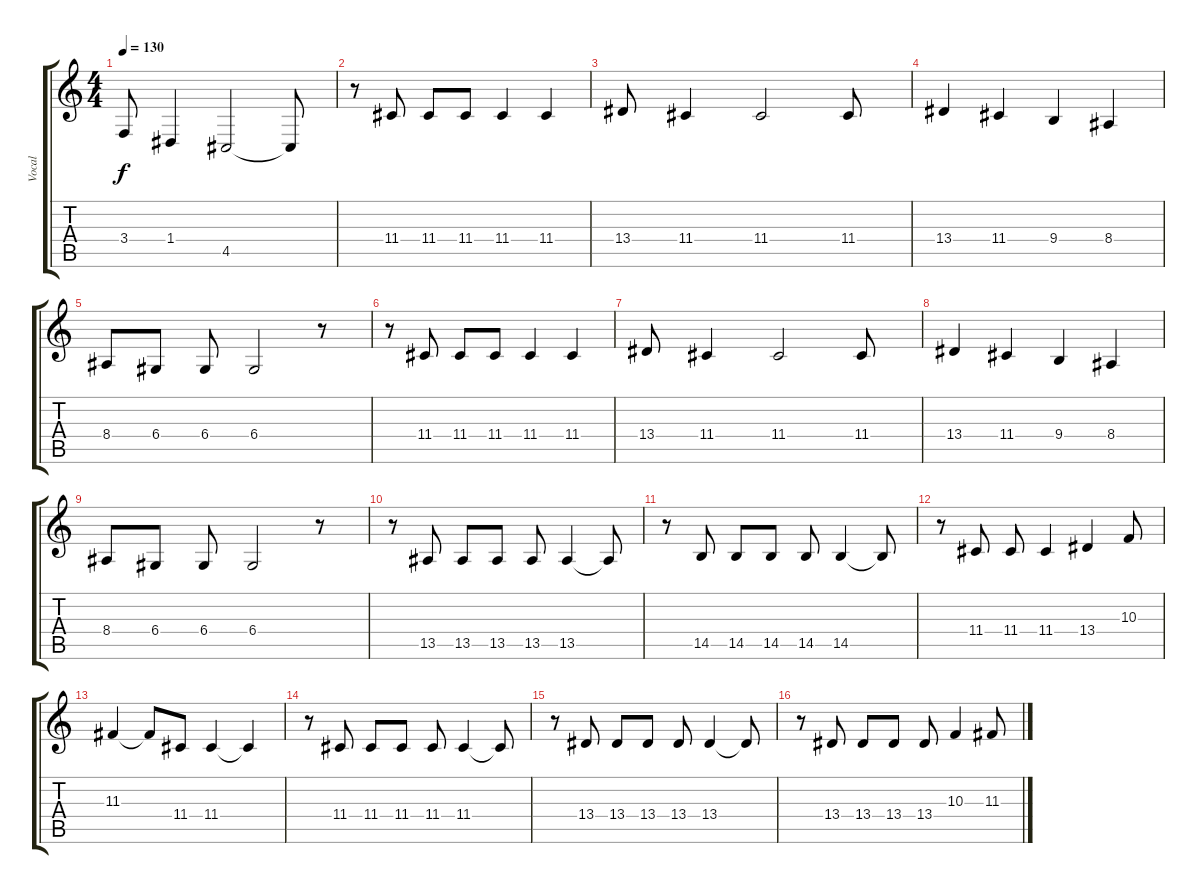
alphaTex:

\track ("Vocal" "Vocal") {instrument lead5charang}
\staff {score tabs}
\tuning (E4 B3 G3 D3 A2 E2) {hide}
\ts (4 4)
\tempo 130
\clef g2
\ks c
3.4.8{dy f} 1.4.4 4.5.2 4.5{t}.8 |
r.8 11.4.8 11.4.8 11.4.8 11.4.4 11.4.4 |
13.4.8 11.4.4 11.4.2 11.4.8 |
13.4.4 11.4.4 9.4.4 8.4.4 |
8.4.8 6.4.8 6.4.8 6.4.2 r.8 |
r.8 11.4.8 11.4.8 11.4.8 11.4.4 11.4.4 |
13.4.8 11.4.4 11.4.2 11.4.8 |
13.4.4 11.4.4 9.4.4 8.4.4 |
8.4.8 6.4.8 6.4.8 6.4.2 r.8 |
r.8 13.5.8 13.5.8 13.5.8 13.5.8 13.5.4 13.5{t}.8 |
r.8 14.5.8 14.5.8 14.5.8 14.5.8 14.5.4 14.5{t}.8 |
r.8 11.4.8 11.4.8 11.4.4 13.4.4 10.3.8 |
11.3.4 11.3{t}.8 11.4.8 11.4.4 11.4{t}.4 |
r.8 11.4.8 11.4.8 11.4.8 11.4.8 11.4.4 11.4{t}.8 |
r.8 13.4.8 13.4.8 13.4.8 13.4.8 13.4.4 13.4{t}.8 |
r.8 13.4.8 13.4.8 13.4.8 13.4.8 10.3.4 11.3.8
